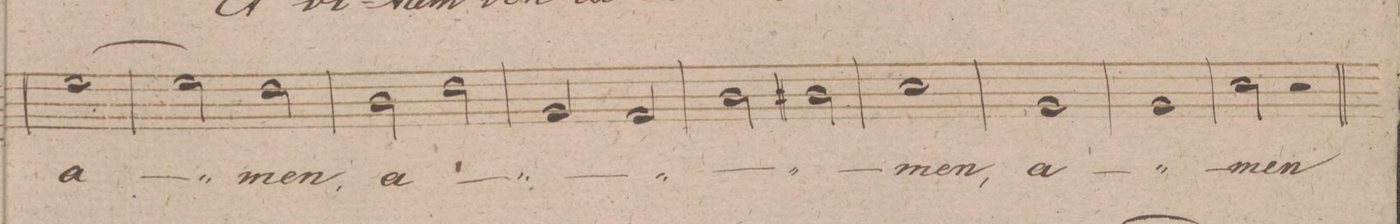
**kern	**text	**dynam
*I"Baſso.	*	*
*clefF4	*	*
*k[f#]	*	*
*met(c|)	*	*
*M2/2	*	*
[1G\	a-	.
=264	=264	=264
2G\]	.	.
2F#\	-men,	.
=265	=265	=265
2D\	a-	.
2F#\	.	.
=266	=266	=266
2BB/	.	.
2AA/	.	.
=267	=267	=267
2D\	.	.
2D#X\	.	.
=268	=268	=268
1E\	-men,	.
=269	=269	=269
1BB/	a-	.
=270	=270	=270
1BB/	.	.
=271	=271	=271
2E\	-men,	.
2r	.	.
=272	=272	=272
*-	*-	*-
